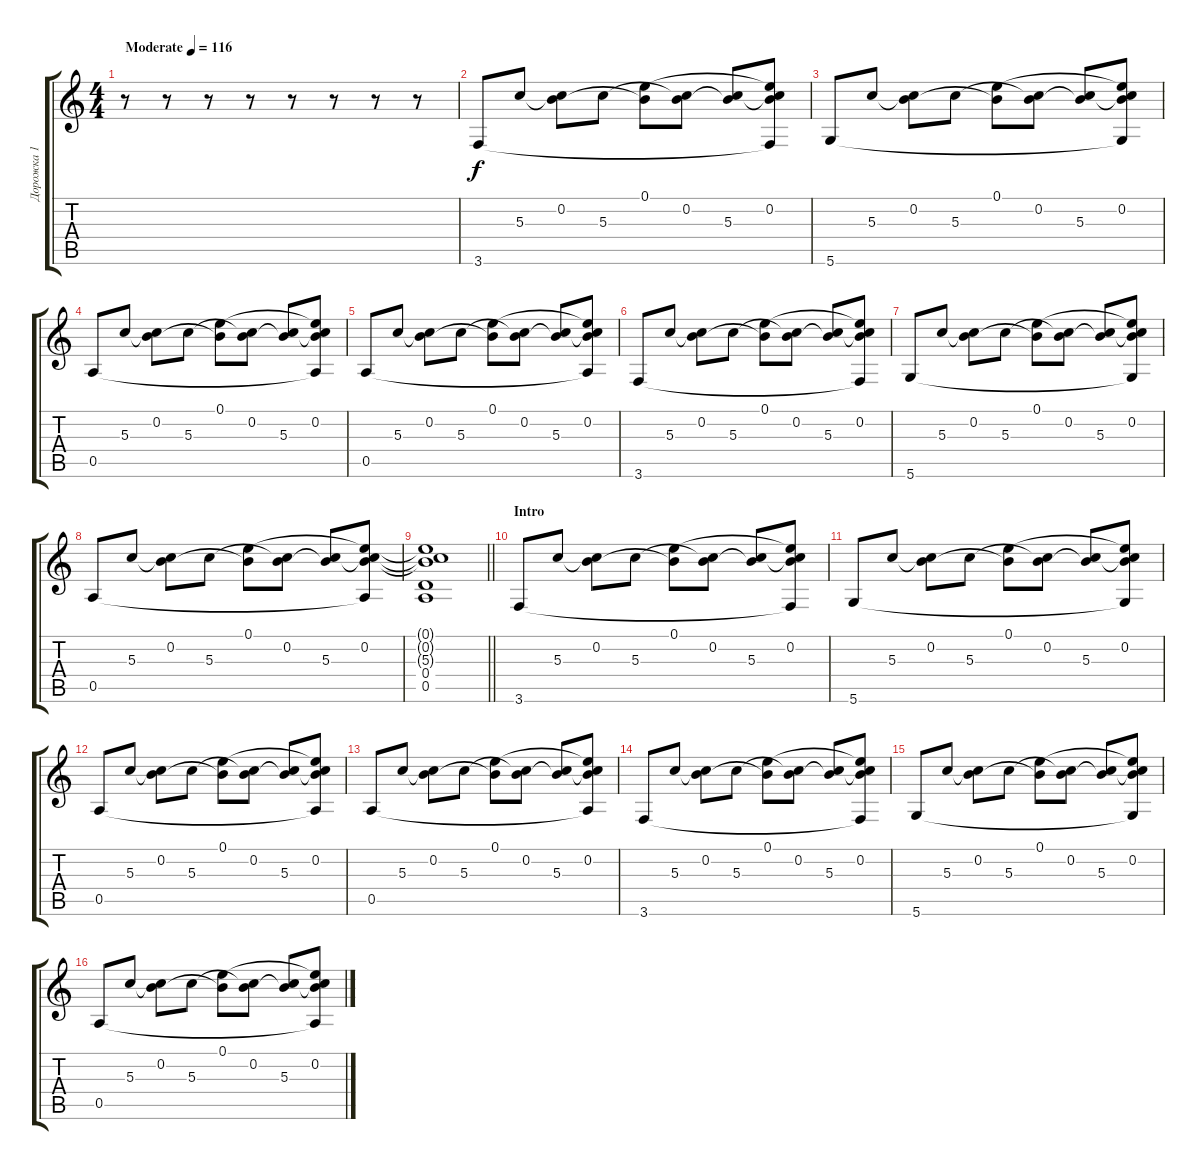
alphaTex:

\track ("Дорожка 1" "Дорожка 1") {instrument acousticguitarsteel}
\staff {score tabs}
\tuning (E4 B3 G3 D3 A2 D2) {hide}
\ts (4 4)
\tempo (116 "Moderate")
\clef g2
\ks c
r.8{dy f instrument acousticguitarsteel} r.8 r.8 r.8 r.8 r.8 r.8 r.8 |
3.6.8 5.3.8 (0.2 5.3{t}).8 5.3.8 (0.1 0.2{t}).8 (0.2 5.3{t}).8 (0.2{t} 5.3).8 (0.1{t} 0.2 5.3{t} 3.6{t}).8 |
5.6.8 5.3.8 (0.2 5.3{t}).8 5.3.8 (0.1 0.2{t}).8 (0.2 5.3{t}).8 (0.2{t} 5.3).8 (0.1{t} 0.2 5.3{t} 5.6{t}).8 |
0.5.8 5.3.8 (0.2 5.3{t}).8 5.3.8 (0.1 0.2{t}).8 (0.2 5.3{t}).8 (0.2{t} 5.3).8 (0.1{t} 0.2 5.3{t} 0.5{t}).8 |
0.5.8 5.3.8 (0.2 5.3{t}).8 5.3.8 (0.1 0.2{t}).8 (0.2 5.3{t}).8 (0.2{t} 5.3).8 (0.1{t} 0.2 5.3{t} 0.5{t}).8 |
3.6.8 5.3.8 (0.2 5.3{t}).8 5.3.8 (0.1 0.2{t}).8 (0.2 5.3{t}).8 (0.2{t} 5.3).8 (0.1{t} 0.2 5.3{t} 3.6{t}).8 |
5.6.8 5.3.8 (0.2 5.3{t}).8 5.3.8 (0.1 0.2{t}).8 (0.2 5.3{t}).8 (0.2{t} 5.3).8 (0.1{t} 0.2 5.3{t} 5.6{t}).8 |
0.5.8 5.3.8 (0.2 5.3{t}).8 5.3.8 (0.1 0.2{t}).8 (0.2 5.3{t}).8 (0.2{t} 5.3).8 (0.1{t} 0.2 5.3{t} 0.5{t}).8 |
\barLineRight lightlight
(0.1{t} 0.2{t} 5.3{t} 0.4 0.5).1 |
\section ("" "Intro")
3.6.8 5.3.8 (0.2 5.3{t}).8 5.3.8 (0.1 0.2{t}).8 (0.2 5.3{t}).8 (0.2{t} 5.3).8 (0.1{t} 0.2 5.3{t} 3.6{t}).8 |
5.6.8 5.3.8 (0.2 5.3{t}).8 5.3.8 (0.1 0.2{t}).8 (0.2 5.3{t}).8 (0.2{t} 5.3).8 (0.1{t} 0.2 5.3{t} 5.6{t}).8 |
0.5.8 5.3.8 (0.2 5.3{t}).8 5.3.8 (0.1 0.2{t}).8 (0.2 5.3{t}).8 (0.2{t} 5.3).8 (0.1{t} 0.2 5.3{t} 0.5{t}).8 |
0.5.8 5.3.8 (0.2 5.3{t}).8 5.3.8 (0.1 0.2{t}).8 (0.2 5.3{t}).8 (0.2{t} 5.3).8 (0.1{t} 0.2 5.3{t} 0.5{t}).8 |
3.6.8 5.3.8 (0.2 5.3{t}).8 5.3.8 (0.1 0.2{t}).8 (0.2 5.3{t}).8 (0.2{t} 5.3).8 (0.1{t} 0.2 5.3{t} 3.6{t}).8 |
5.6.8 5.3.8 (0.2 5.3{t}).8 5.3.8 (0.1 0.2{t}).8 (0.2 5.3{t}).8 (0.2{t} 5.3).8 (0.1{t} 0.2 5.3{t} 5.6{t}).8 |
0.5.8 5.3.8 (0.2 5.3{t}).8 5.3.8 (0.1 0.2{t}).8 (0.2 5.3{t}).8 (0.2{t} 5.3).8 (0.1{t} 0.2 5.3{t} 0.5{t}).8
